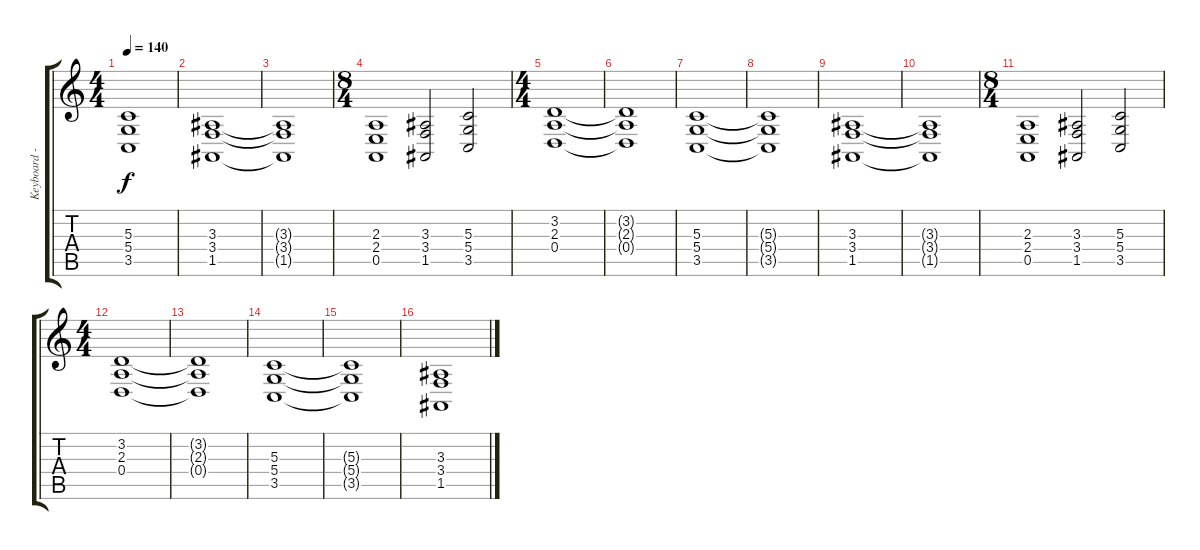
\track ("Keyboard - Choir" "Keyboard -") {instrument choiraahs}
\staff {score tabs}
\tuning (E4 B3 G3 D3 A2 E2) {hide}
\ts (4 4)
\tempo 140
\clef g2
\ks c
(5.3{t} 5.4{t} 3.5{t}).1{dy f} |
(3.3 3.4 1.5).1 |
(3.3{t} 3.4{t} 1.5{t}).1 |
\ts (8 4)
(2.3 2.4 0.5).1 (3.3 3.4 1.5).2 (5.3 5.4 3.5).2 |
\ts (4 4)
(3.2 2.3 0.4).1 |
(3.2{t} 2.3{t} 0.4{t}).1 |
(5.3 5.4 3.5).1 |
(5.3{t} 5.4{t} 3.5{t}).1 |
(3.3 3.4 1.5).1 |
(3.3{t} 3.4{t} 1.5{t}).1 |
\ts (8 4)
(2.3 2.4 0.5).1 (3.3 3.4 1.5).2 (5.3 5.4 3.5).2 |
\ts (4 4)
(3.2 2.3 0.4).1 |
(3.2{t} 2.3{t} 0.4{t}).1 |
(5.3 5.4 3.5).1 |
(5.3{t} 5.4{t} 3.5{t}).1 |
(3.3 3.4 1.5).1
